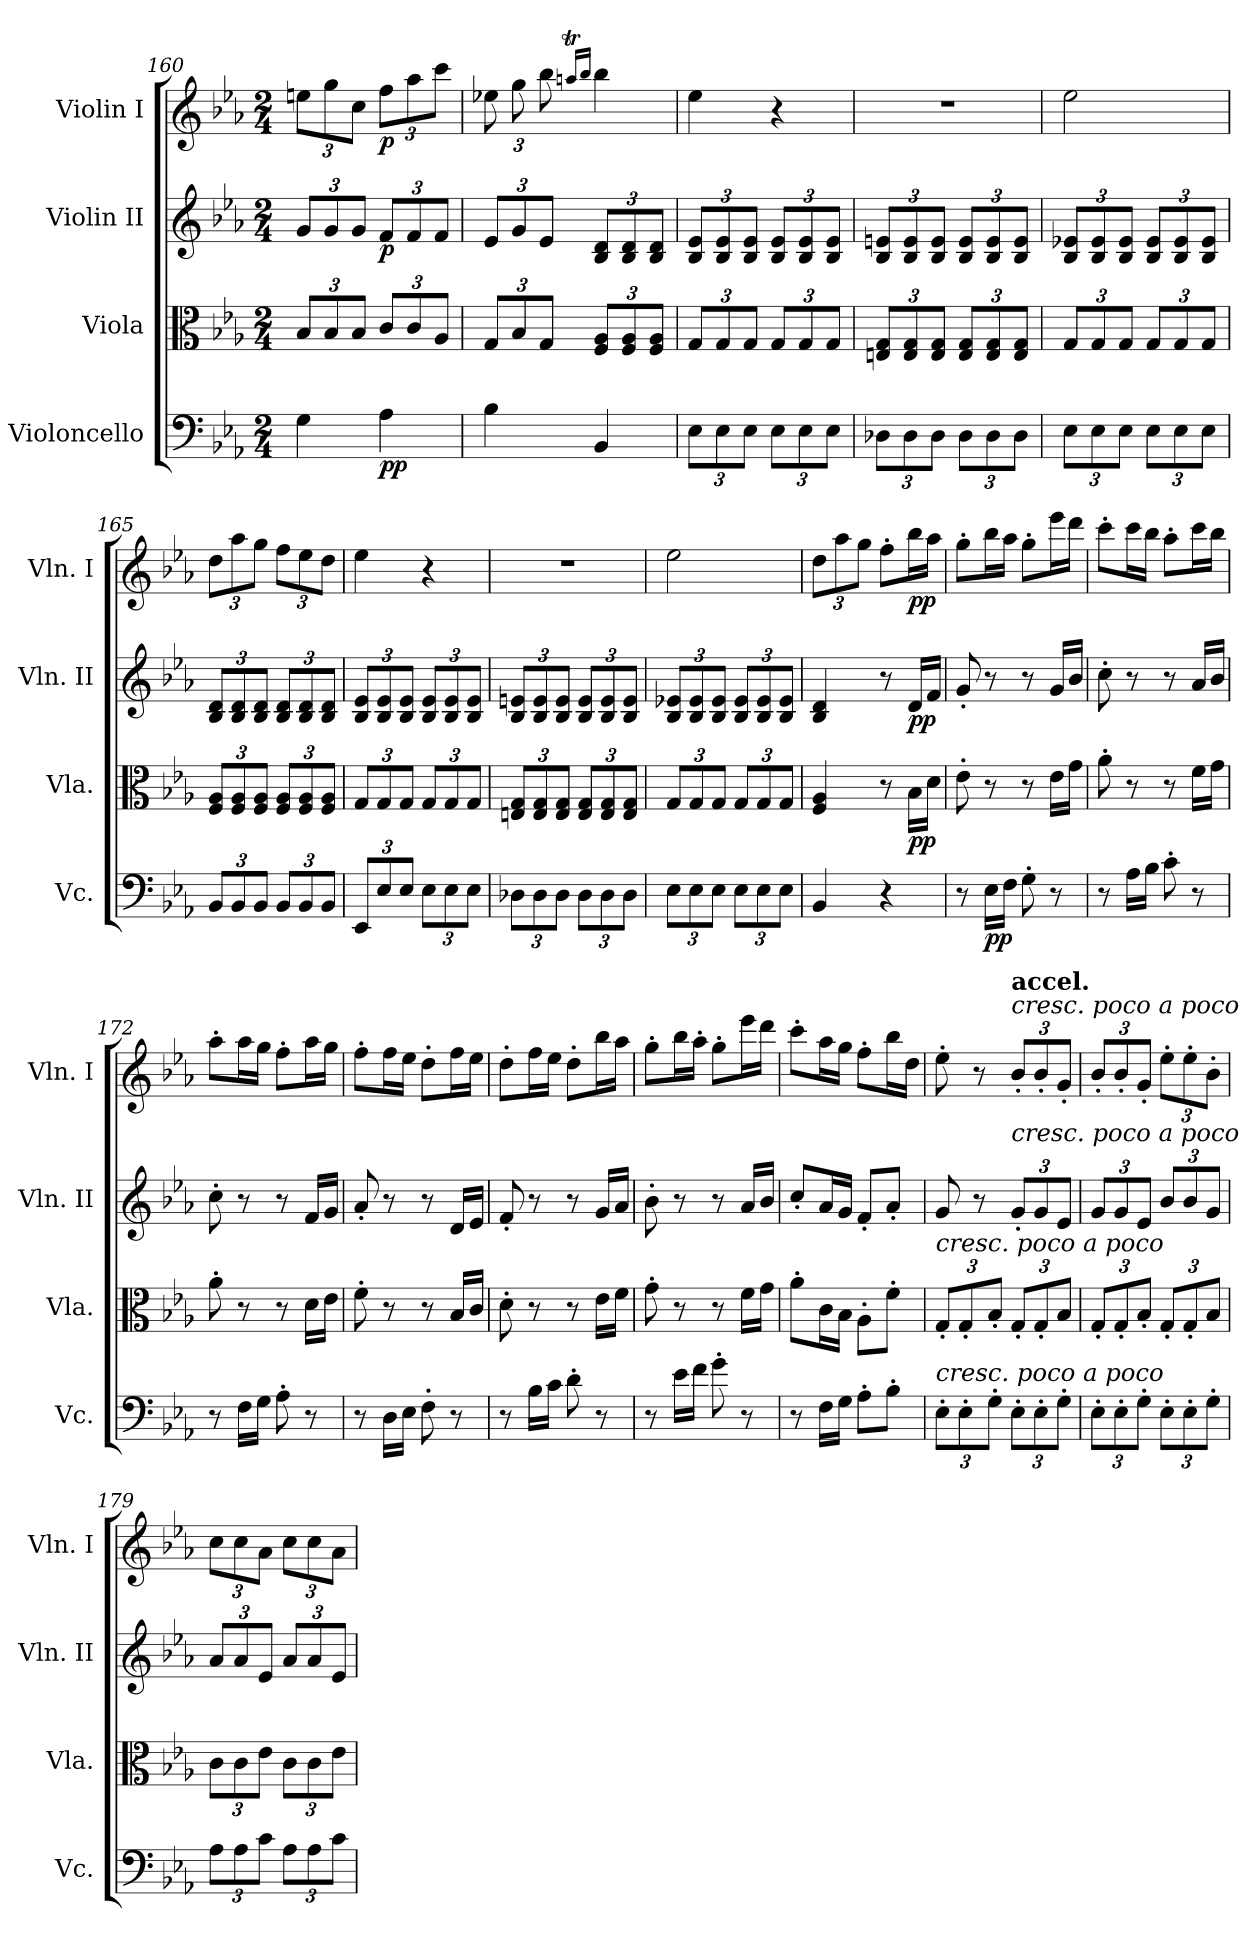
**kern	**dynam	**kern	**dynam	**kern	**dynam	**kern	**dynam
*part4	*part4	*part3	*part3	*part2	*part2	*part1	*part1
*staff4	*staff4	*staff3	*staff3	*staff2	*staff2	*staff1	*staff1
*I"Violoncello	*	*I"Viola	*	*I"Violin II	*	*I"Violin I	*
*I'Vc.	*	*I'Vla.	*	*I'Vln. II	*	*I'Vln. I	*
*clefF4	*	*clefC3	*	*clefG2	*	*clefG2	*
*k[b-e-a-]	*	*k[b-e-a-]	*	*k[b-e-a-]	*	*k[b-e-a-]	*
*M2/4	*	*M2/4	*	*M2/4	*	*M2/4	*
*	*	*Xbrackettup	*	*Xbrackettup	*	*Xbrackettup	*
=160	=160	=160	=160	=160	=160	=160	=160
4G\	.	12B-/L	.	12g/L	.	12een\L	.
.	.	12B-/	.	12g/	.	12gg\	.
.	.	12B-/J	.	12g/J	.	12cc\J	.
!	!LO:DY:b	!	!	!	!	!	!
!	!LO:DY:n=1:b	!	!	!	!LO:DY:b	!	!LO:DY:b
4A-\	p p	12c/L	.	12f/L	p	12ff\L	p
.	.	12c/	.	12f/	.	12aa-\	.
.	.	12A-/J	.	12f/J	.	12ccc\J	.
=161	=161	=161	=161	=161	=161	=161	=161
4B-\	.	12G/L	.	12e-/L	.	12ee-X\	.
.	.	12B-/	.	12g/	.	12gg\	.
.	.	12G/J	.	12e-/J	.	12bb-\	.
.	.	.	.	.	.	16qaant/LL	.
.	.	.	.	.	.	16qbb-/JJ	.
4BB-/	.	12F/ 12A-/L	.	12B-/ 12d/L	.	4bb-\	.
.	.	12F/ 12A-/	.	12B-/ 12d/	.	.	.
.	.	12F/ 12A-/J	.	12B-/ 12d/J	.	.	.
=162	=162	=162	=162	=162	=162	=162	=162
*Xbrackettup	*	*	*	*	*	*	*
12E-\L	.	12G/L	.	12B-/ 12e-/L	.	4ee-\	.
12E-\	.	12G/	.	12B-/ 12e-/	.	.	.
12E-\J	.	12G/J	.	12B-/ 12e-/J	.	.	.
12E-\L	.	12G/L	.	12B-/ 12e-/L	.	4r	.
12E-\	.	12G/	.	12B-/ 12e-/	.	.	.
12E-\J	.	12G/J	.	12B-/ 12e-/J	.	.	.
=163	=163	=163	=163	=163	=163	=163	=163
12D-X\L	.	12En/ 12G/L	.	12B-/ 12en/L	.	2r	.
12D-\	.	12E/ 12G/	.	12B-/ 12e/	.	.	.
12D-\J	.	12E/ 12G/J	.	12B-/ 12e/J	.	.	.
12D-\L	.	12E/ 12G/L	.	12B-/ 12e/L	.	.	.
12D-\	.	12E/ 12G/	.	12B-/ 12e/	.	.	.
12D-\J	.	12E/ 12G/J	.	12B-/ 12e/J	.	.	.
=164	=164	=164	=164	=164	=164	=164	=164
12E-\L	.	12G/L	.	12B-/ 12e-X/L	.	2ee-\	.
12E-\	.	12G/	.	12B-/ 12e-/	.	.	.
12E-\J	.	12G/J	.	12B-/ 12e-/J	.	.	.
12E-\L	.	12G/L	.	12B-/ 12e-/L	.	.	.
12E-\	.	12G/	.	12B-/ 12e-/	.	.	.
12E-\J	.	12G/J	.	12B-/ 12e-/J	.	.	.
=165	=165	=165	=165	=165	=165	=165	=165
12BB-/L	.	12F/ 12A-/L	.	12B-/ 12d/L	.	12dd\L	.
12BB-/	.	12F/ 12A-/	.	12B-/ 12d/	.	12aa-\	.
12BB-/J	.	12F/ 12A-/J	.	12B-/ 12d/J	.	12gg\J	.
12BB-/L	.	12F/ 12A-/L	.	12B-/ 12d/L	.	12ff\L	.
12BB-/	.	12F/ 12A-/	.	12B-/ 12d/	.	12ee-\	.
12BB-/J	.	12F/ 12A-/J	.	12B-/ 12d/J	.	12dd\J	.
=166	=166	=166	=166	=166	=166	=166	=166
12EE-/L	.	12G/L	.	12B-/ 12e-/L	.	4ee-\	.
12E-/	.	12G/	.	12B-/ 12e-/	.	.	.
12E-/J	.	12G/J	.	12B-/ 12e-/J	.	.	.
12E-\L	.	12G/L	.	12B-/ 12e-/L	.	4r	.
12E-\	.	12G/	.	12B-/ 12e-/	.	.	.
12E-\J	.	12G/J	.	12B-/ 12e-/J	.	.	.
=167	=167	=167	=167	=167	=167	=167	=167
12D-X\L	.	12En/ 12G/L	.	12B-/ 12en/L	.	2r	.
12D-\	.	12E/ 12G/	.	12B-/ 12e/	.	.	.
12D-\J	.	12E/ 12G/J	.	12B-/ 12e/J	.	.	.
12D-\L	.	12E/ 12G/L	.	12B-/ 12e/L	.	.	.
12D-\	.	12E/ 12G/	.	12B-/ 12e/	.	.	.
12D-\J	.	12E/ 12G/J	.	12B-/ 12e/J	.	.	.
=168	=168	=168	=168	=168	=168	=168	=168
12E-\L	.	12G/L	.	12B-/ 12e-X/L	.	2ee-\	.
12E-\	.	12G/	.	12B-/ 12e-/	.	.	.
12E-\J	.	12G/J	.	12B-/ 12e-/J	.	.	.
12E-\L	.	12G/L	.	12B-/ 12e-/L	.	.	.
12E-\	.	12G/	.	12B-/ 12e-/	.	.	.
12E-\J	.	12G/J	.	12B-/ 12e-/J	.	.	.
=169	=169	=169	=169	=169	=169	=169	=169
4BB-/	.	4F/ 4A-/	.	4B-/ 4d/	.	12dd\L	.
.	.	.	.	.	.	12aa-\	.
.	.	.	.	.	.	12gg\J	.
4r	.	8r	.	8r	.	8ff'\L	.
!	!	!	!LO:DY:b	!	!LO:DY:b	!	!LO:DY:b
.	.	16B-\LL	pp	16d/LL	pp	16bb-\L	pp
.	.	16d\JJ	.	16f/JJ	.	16aa-\JJ	.
=170	=170	=170	=170	=170	=170	=170	=170
8r	.	8e-'\	.	8g'/	.	8gg'\L	.
!	!LO:DY:b	!	!	!	!	!	!
16E-\LL	pp	8r	.	8r	.	16bb-\L	.
16F\JJ	.	.	.	.	.	16aa-\JJ	.
8G'\	.	8r	.	8r	.	8gg'\L	.
8r	.	16e-\LL	.	16g/LL	.	16eee-\L	.
.	.	16g\JJ	.	16b-/JJ	.	16ddd\JJ	.
=171	=171	=171	=171	=171	=171	=171	=171
8r	.	8a-'\	.	8cc'\	.	8ccc'\L	.
16A-\LL	.	8r	.	8r	.	16ccc\L	.
16B-\JJ	.	.	.	.	.	16bb-\JJ	.
8c'\	.	8r	.	8r	.	8aa-'\L	.
8r	.	16f\LL	.	16a-/LL	.	16ccc\L	.
.	.	16g\JJ	.	16b-/JJ	.	16bb-\JJ	.
=172	=172	=172	=172	=172	=172	=172	=172
8r	.	8a-'\	.	8cc'\	.	8aa-'\L	.
16F\LL	.	8r	.	8r	.	16aa-\L	.
16G\JJ	.	.	.	.	.	16gg\JJ	.
8A-'\	.	8r	.	8r	.	8ff'\L	.
8r	.	16d\LL	.	16f/LL	.	16aa-\L	.
.	.	16e-\JJ	.	16g/JJ	.	16gg\JJ	.
=173	=173	=173	=173	=173	=173	=173	=173
8r	.	8f'\	.	8a-'/	.	8ff'\L	.
16D\LL	.	8r	.	8r	.	16ff\L	.
16E-\JJ	.	.	.	.	.	16ee-\JJ	.
8F'\	.	8r	.	8r	.	8dd'\L	.
8r	.	16B-/LL	.	16d/LL	.	16ff\L	.
.	.	16c/JJ	.	16e-/JJ	.	16ee-\JJ	.
=174	=174	=174	=174	=174	=174	=174	=174
8r	.	8d'\	.	8f'/	.	8dd'\L	.
16B-\LL	.	8r	.	8r	.	16ff\L	.
16c\JJ	.	.	.	.	.	16ee-\JJ	.
8d'\	.	8r	.	8r	.	8dd'\L	.
8r	.	16e-\LL	.	16g/LL	.	16bb-\L	.
.	.	16f\JJ	.	16a-/JJ	.	16aa-\JJ	.
=175	=175	=175	=175	=175	=175	=175	=175
8r	.	8g'\	.	8b-'\	.	8gg'\L	.
16e-\LL	.	8r	.	8r	.	16bb-\L	.
16f\JJ	.	.	.	.	.	16aa-'\JJ	.
8g'\	.	8r	.	8r	.	8gg'\L	.
8r	.	16f\LL	.	16a-/LL	.	16eee-\L	.
.	.	16g\JJ	.	16b-/JJ	.	16ddd\JJ	.
=176	=176	=176	=176	=176	=176	=176	=176
8r	.	8a-'\L	.	8cc'/L	.	8ccc'\L	.
16F\LL	.	16c\L	.	16a-/L	.	16aa-\L	.
16G\JJ	.	16B-\JJ	.	16g/JJ	.	16gg\JJ	.
8A-'\L	.	8A-'\L	.	8f'/L	.	8ff'\L	.
8B-'\J	.	8f'\J	.	8a-'/J	.	16bb-\L	.
.	.	.	.	.	.	16dd\JJ	.
=177	=177	=177	=177	=177	=177	=177	=177
!	!	!LO:TX:a:i:t=cresc. poco a poco	!	!	!	!	!
!LO:TX:a:i:t=cresc. poco a poco	!	!	!	!	!	!	!
12E-'\L	.	12G'/L	.	8g/	.	8ee-'\	.
12E-'\	.	12G'/	.	.	.	.	.
.	.	.	.	8r	.	8r	.
12G'\J	.	12B-'/J	.	.	.	.	.
!	!	!	!	!	!	!LO:TX:a:i:t=cresc. poco a poco	!
!	!	!	!	!	!	!LO:TX:a:B:t=accel.	!
!	!	!	!	!LO:TX:a:i:t=cresc. poco a poco	!	!	!
12E-'\L	.	12G'/L	.	12g'/L	.	12b-'/L	.
12E-'\	.	12G'/	.	12g/	.	12b-'/	.
12G'\J	.	12B-/J	.	12e-/J	.	12g'/J	.
=178	=178	=178	=178	=178	=178	=178	=178
12E-'\L	.	12G'/L	.	12g/L	.	12b-'/L	.
12E-'\	.	12G'/	.	12g/	.	12b-'/	.
12G'\J	.	12B-'/J	.	12e-/J	.	12g'/J	.
12E-'\L	.	12G'/L	.	12b-/L	.	12ee-'\L	.
12E-'\	.	12G'/	.	12b-/	.	12ee-'\	.
12G'\J	.	12B-/J	.	12g/J	.	12b-'\J	.
=179	=179	=179	=179	=179	=179	=179	=179
12A-\L	.	12c\L	.	12a-/L	.	12cc\L	.
12A-\	.	12c\	.	12a-/	.	12cc\	.
12c\J	.	12e-\J	.	12e-/J	.	12a-\J	.
12A-\L	.	12c\L	.	12a-/L	.	12cc\L	.
12A-\	.	12c\	.	12a-/	.	12cc\	.
12c\J	.	12e-\J	.	12e-/J	.	12a-\J	.
=	=	=	=	=	=	=	=
*-	*-	*-	*-	*-	*-	*-	*-
